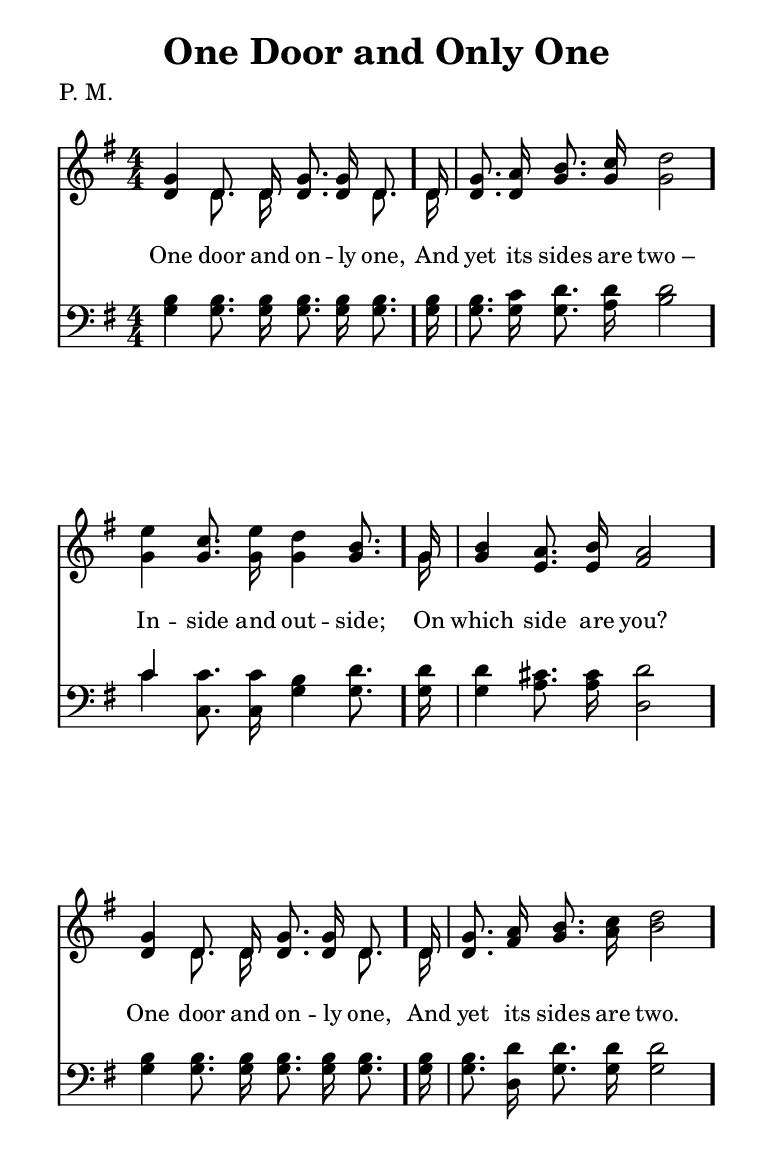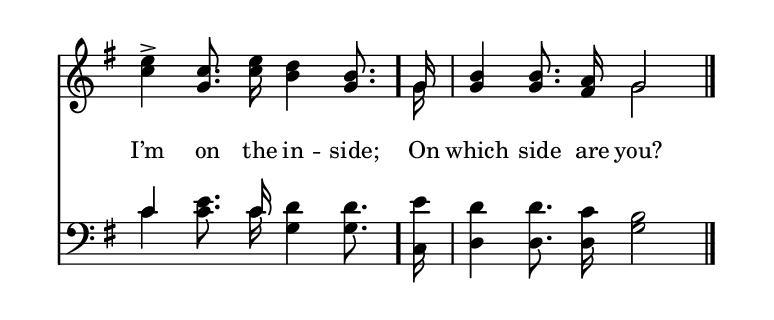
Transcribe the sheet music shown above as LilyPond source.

\include "common/global.ily"
\paper {
  \include "common/paper.ily"
  ragged-last-bottom = ##t
  system-system-spacing.padding = 14

}

\header{
  %children
  hymnnumber = "351"
  title = "One Door and Only One"
  tunename = ""
  meter = "P. M."
  poet = ""
  composer = ""
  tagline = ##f
}

global = {
  \include "common/overrides.ily"
  \override Staff.TimeSignature.style = #'numbered
  \time 4/4
  \override Score.MetronomeMark.transparent = ##t % hide all fermata changes too
  \tempo 4=80
  \key g \major
  \autoBeamOff
}

patternA = { c4 c8. c16 c8. c16 c8. c16 | c8. c16 c8. c16 c2 | }
patternB = { c4 c8. c16 c4 c8. c16 | c4 c8. c16 c2 | }

notesSoprano = {
\global
\relative c'' {

  \changePitch \patternA { g d d g g d d | g a b c d | }
  \changePitch \patternB { e c e d b g | b a b a | }
  \changePitch \patternA { g d d g g d d | g a b c d | }
  \changePitch \patternB { e-> c e d b g | b b a g | }

  \bar "|."

}
}

notesAlto = {
\global
\relative e' {

  \changePitch \patternA { d d d d d d d | d d g g g | }
  \changePitch \patternB { g g g g g g | g e e fis | }
  \changePitch \patternA { d d d d d d d | d fis g a b | }
  \changePitch \patternB { c g c b g g | g g fis g | }

}
}

notesTenor = {
\global
\relative a {

  \changePitch \patternA { b b b b b b b | b c d d d | }
  \changePitch \patternB { c c c b d d | d cis cis d | }
  \changePitch \patternA { b b b b b b b | b d d d d | }
  \changePitch \patternB { c e c d d e | d d c b | }

}
}

notesBass = {
\global
\relative f {

  \changePitch \patternA { g g g g g g g | g g g a b | }
  \changePitch \patternB { c c, c g' g g | g a a d, | }
  \changePitch \patternA { g g g g g g g | g d g g g | }
  \changePitch \patternB { c c c g g c, | d d d g | }

}
}

wordsA = \lyricmode {

One door and on -- ly one, \bar "."
And yet its sides are two_– \bar "."
In -- side and out -- side; \bar "."
On which side are you? \bar "."

One door and on -- ly one, \bar "."
And yet its sides are two. \bar "."
I’m on the in -- side; \bar "."
On which side are you? \bar "."

}

\score {
  \context ChoirStaff <<
    \context Staff = upper <<
      \set Staff.autoBeaming = ##f
      \set ChoirStaff.systemStartDelimiter = #'SystemStartBar
      \set ChoirStaff.printPartCombineTexts = ##f
      \partcombine #'(2 . 11) \notesSoprano \notesAlto
      \context NullVoice = sopranos { \voiceOne << \notesSoprano >> }
      \context Lyrics = one   \lyricsto sopranos \wordsA
    >>
    \context Staff = men <<
      \set Staff.autoBeaming = ##f
      \clef bass
      \set ChoirStaff.printPartCombineTexts = ##f
      \partcombine #'(2 . 11) \notesTenor \notesBass
    >>
  >>
  \layout {
    \include "common/layout.ily"
  }
  #(cond ((ly:get-option 'eog-midi-permitted) #{ \midi{
    \include "common/midi.ily"
  } #}))
}

\version "2.19.49"  % necessary for upgrading to future LilyPond versions.

% vi:set et ts=2 sw=2 ai nocindent syntax=lilypond:
